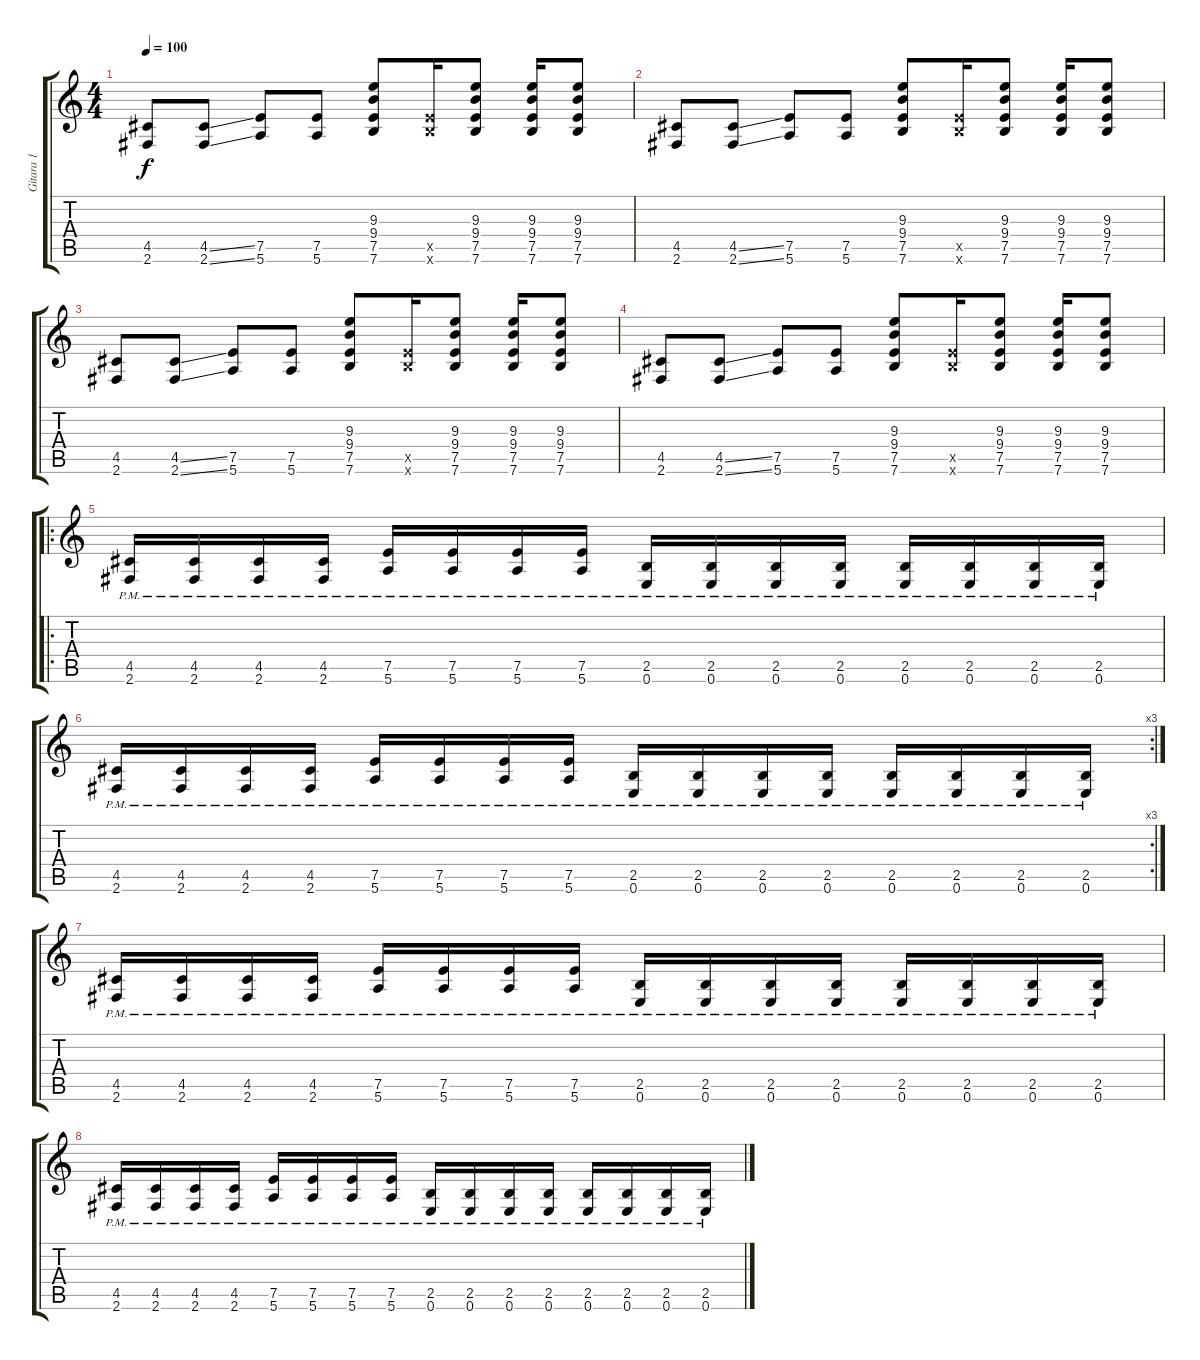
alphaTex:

\track ("Gitara 1" "Gitara 1") {instrument overdrivenguitar}
\staff {score tabs}
\tuning (E4 B3 G3 D3 A2 E2) {hide}
\ts (4 4)
\tempo 100
\clef g2
\ks c
(4.5 2.6).8{dy f instrument overdrivenguitar} (4.5{ss} 2.6{ss}).8 (7.5 5.6).8 (7.5 5.6).8 (9.3 9.4 7.5 7.6).8 (7.5{x} 7.6{x}).16 (9.3 9.4 7.5 7.6).8 (9.3 9.4 7.5 7.6).16 (9.3 9.4 7.5 7.6).8 |
(4.5 2.6).8 (4.5{ss} 2.6{ss}).8 (7.5 5.6).8 (7.5 5.6).8 (9.3 9.4 7.5 7.6).8 (7.5{x} 7.6{x}).16 (9.3 9.4 7.5 7.6).8 (9.3 9.4 7.5 7.6).16 (9.3 9.4 7.5 7.6).8 |
(4.5 2.6).8 (4.5{ss} 2.6{ss}).8 (7.5 5.6).8 (7.5 5.6).8 (9.3 9.4 7.5 7.6).8 (7.5{x} 7.6{x}).16 (9.3 9.4 7.5 7.6).8 (9.3 9.4 7.5 7.6).16 (9.3 9.4 7.5 7.6).8 |
(4.5 2.6).8 (4.5{ss} 2.6{ss}).8 (7.5 5.6).8 (7.5 5.6).8 (9.3 9.4 7.5 7.6).8 (7.5{x} 7.6{x}).16 (9.3 9.4 7.5 7.6).8 (9.3 9.4 7.5 7.6).16 (9.3 9.4 7.5 7.6).8 |
\ro
(4.5{pm} 2.6{pm}).16 (4.5{pm} 2.6{pm}).16 (4.5{pm} 2.6{pm}).16 (4.5{pm} 2.6{pm}).16 (7.5{pm} 5.6{pm}).16 (7.5{pm} 5.6{pm}).16 (7.5{pm} 5.6{pm}).16 (7.5{pm} 5.6{pm}).16 (2.5{pm} 0.6{pm}).16 (2.5{pm} 0.6{pm}).16 (2.5{pm} 0.6{pm}).16 (2.5{pm} 0.6{pm}).16 (2.5{pm} 0.6{pm}).16 (2.5{pm} 0.6{pm}).16 (2.5{pm} 0.6{pm}).16 (2.5{pm} 0.6{pm}).16 |
\rc 3
(4.5{pm} 2.6{pm}).16 (4.5{pm} 2.6{pm}).16 (4.5{pm} 2.6{pm}).16 (4.5{pm} 2.6{pm}).16 (7.5{pm} 5.6{pm}).16 (7.5{pm} 5.6{pm}).16 (7.5{pm} 5.6{pm}).16 (7.5{pm} 5.6{pm}).16 (2.5{pm} 0.6{pm}).16 (2.5{pm} 0.6{pm}).16 (2.5{pm} 0.6{pm}).16 (2.5{pm} 0.6{pm}).16 (2.5{pm} 0.6{pm}).16 (2.5{pm} 0.6{pm}).16 (2.5{pm} 0.6{pm}).16 (2.5{pm} 0.6{pm}).16 |
(4.5{pm} 2.6{pm}).16 (4.5{pm} 2.6{pm}).16 (4.5{pm} 2.6{pm}).16 (4.5{pm} 2.6{pm}).16 (7.5{pm} 5.6{pm}).16 (7.5{pm} 5.6{pm}).16 (7.5{pm} 5.6{pm}).16 (7.5{pm} 5.6{pm}).16 (2.5{pm} 0.6{pm}).16 (2.5{pm} 0.6{pm}).16 (2.5{pm} 0.6{pm}).16 (2.5{pm} 0.6{pm}).16 (2.5{pm} 0.6{pm}).16 (2.5{pm} 0.6{pm}).16 (2.5{pm} 0.6{pm}).16 (2.5{pm} 0.6{pm}).16 |
(4.5{pm} 2.6{pm}).16 (4.5{pm} 2.6{pm}).16 (4.5{pm} 2.6{pm}).16 (4.5{pm} 2.6{pm}).16 (7.5{pm} 5.6{pm}).16 (7.5{pm} 5.6{pm}).16 (7.5{pm} 5.6{pm}).16 (7.5{pm} 5.6{pm}).16 (2.5{pm} 0.6{pm}).16 (2.5{pm} 0.6{pm}).16 (2.5{pm} 0.6{pm}).16 (2.5{pm} 0.6{pm}).16 (2.5{pm} 0.6{pm}).16 (2.5{pm} 0.6{pm}).16 (2.5{pm} 0.6{pm}).16 (2.5{pm} 0.6{pm}).16
